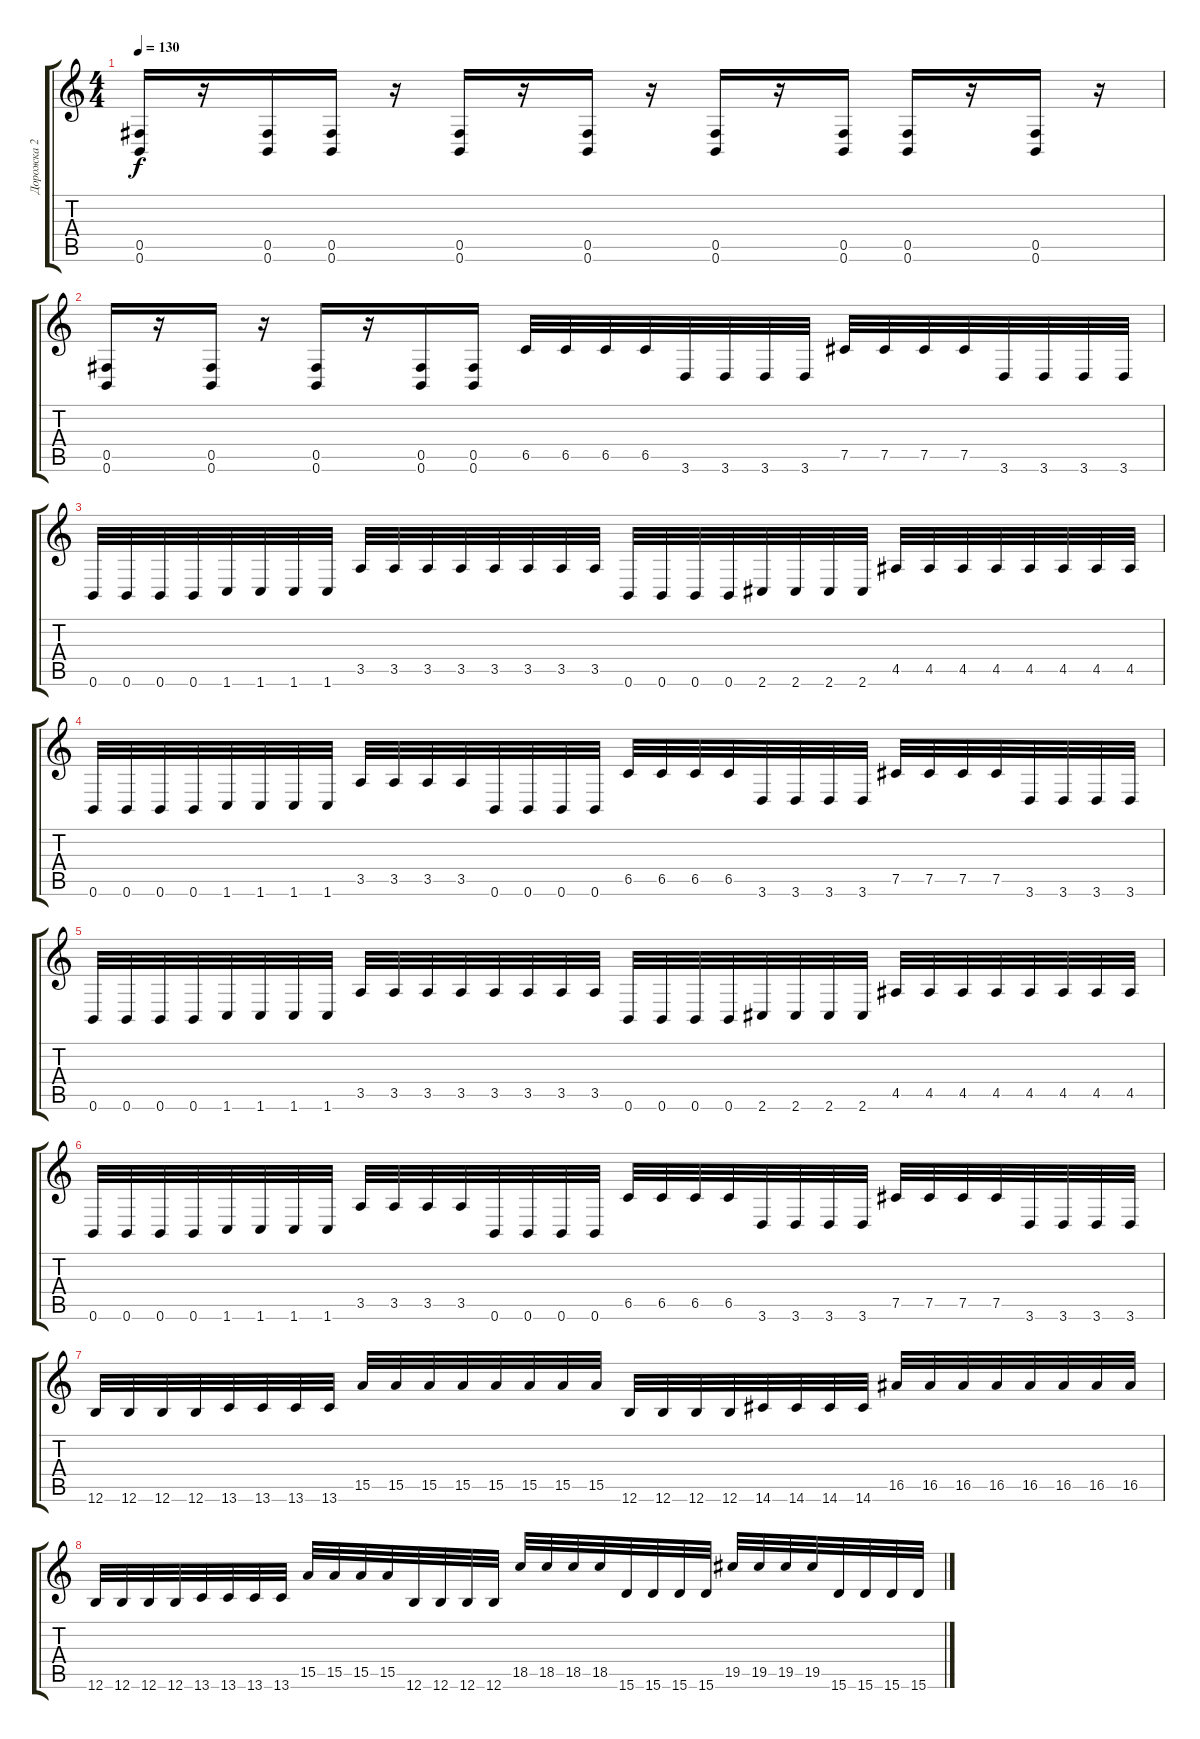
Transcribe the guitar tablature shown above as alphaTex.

\track ("Дорожка 2" "Дорожка 2") {instrument distortionguitar}
\staff {score tabs}
\tuning (Db4 Ab3 E3 B2 Gb2 B1) {hide}
\ts (4 4)
\tempo 130
\clef g2
\ks c
(0.5 0.6).16{dy f instrument distortionguitar} r.16 (0.5 0.6).16 (0.5 0.6).16 r.16 (0.5 0.6).16 r.16 (0.5 0.6).16 r.16 (0.5 0.6).16 r.16 (0.5 0.6).16 (0.5 0.6).16 r.16 (0.5 0.6).16 r.16 |
(0.5 0.6).16 r.16 (0.5 0.6).16 r.16 (0.5 0.6).16 r.16 (0.5 0.6).16 (0.5 0.6).16 6.5.32 6.5.32 6.5.32 6.5.32 3.6.32 3.6.32 3.6.32 3.6.32 7.5.32 7.5.32 7.5.32 7.5.32 3.6.32 3.6.32 3.6.32 3.6.32 |
0.6.32 0.6.32 0.6.32 0.6.32 1.6.32 1.6.32 1.6.32 1.6.32 3.5.32 3.5.32 3.5.32 3.5.32 3.5.32 3.5.32 3.5.32 3.5.32 0.6.32 0.6.32 0.6.32 0.6.32 2.6.32 2.6.32 2.6.32 2.6.32 4.5.32 4.5.32 4.5.32 4.5.32 4.5.32 4.5.32 4.5.32 4.5.32 |
0.6.32 0.6.32 0.6.32 0.6.32 1.6.32 1.6.32 1.6.32 1.6.32 3.5.32 3.5.32 3.5.32 3.5.32 0.6.32 0.6.32 0.6.32 0.6.32 6.5.32 6.5.32 6.5.32 6.5.32 3.6.32 3.6.32 3.6.32 3.6.32 7.5.32 7.5.32 7.5.32 7.5.32 3.6.32 3.6.32 3.6.32 3.6.32 |
0.6.32 0.6.32 0.6.32 0.6.32 1.6.32 1.6.32 1.6.32 1.6.32 3.5.32 3.5.32 3.5.32 3.5.32 3.5.32 3.5.32 3.5.32 3.5.32 0.6.32 0.6.32 0.6.32 0.6.32 2.6.32 2.6.32 2.6.32 2.6.32 4.5.32 4.5.32 4.5.32 4.5.32 4.5.32 4.5.32 4.5.32 4.5.32 |
0.6.32 0.6.32 0.6.32 0.6.32 1.6.32 1.6.32 1.6.32 1.6.32 3.5.32 3.5.32 3.5.32 3.5.32 0.6.32 0.6.32 0.6.32 0.6.32 6.5.32 6.5.32 6.5.32 6.5.32 3.6.32 3.6.32 3.6.32 3.6.32 7.5.32 7.5.32 7.5.32 7.5.32 3.6.32 3.6.32 3.6.32 3.6.32 |
12.6.32 12.6.32 12.6.32 12.6.32 13.6.32 13.6.32 13.6.32 13.6.32 15.5.32 15.5.32 15.5.32 15.5.32 15.5.32 15.5.32 15.5.32 15.5.32 12.6.32 12.6.32 12.6.32 12.6.32 14.6.32 14.6.32 14.6.32 14.6.32 16.5.32 16.5.32 16.5.32 16.5.32 16.5.32 16.5.32 16.5.32 16.5.32 |
12.6.32 12.6.32 12.6.32 12.6.32 13.6.32 13.6.32 13.6.32 13.6.32 15.5.32 15.5.32 15.5.32 15.5.32 12.6.32 12.6.32 12.6.32 12.6.32 18.5.32 18.5.32 18.5.32 18.5.32 15.6.32 15.6.32 15.6.32 15.6.32 19.5.32 19.5.32 19.5.32 19.5.32 15.6.32 15.6.32 15.6.32 15.6.32
